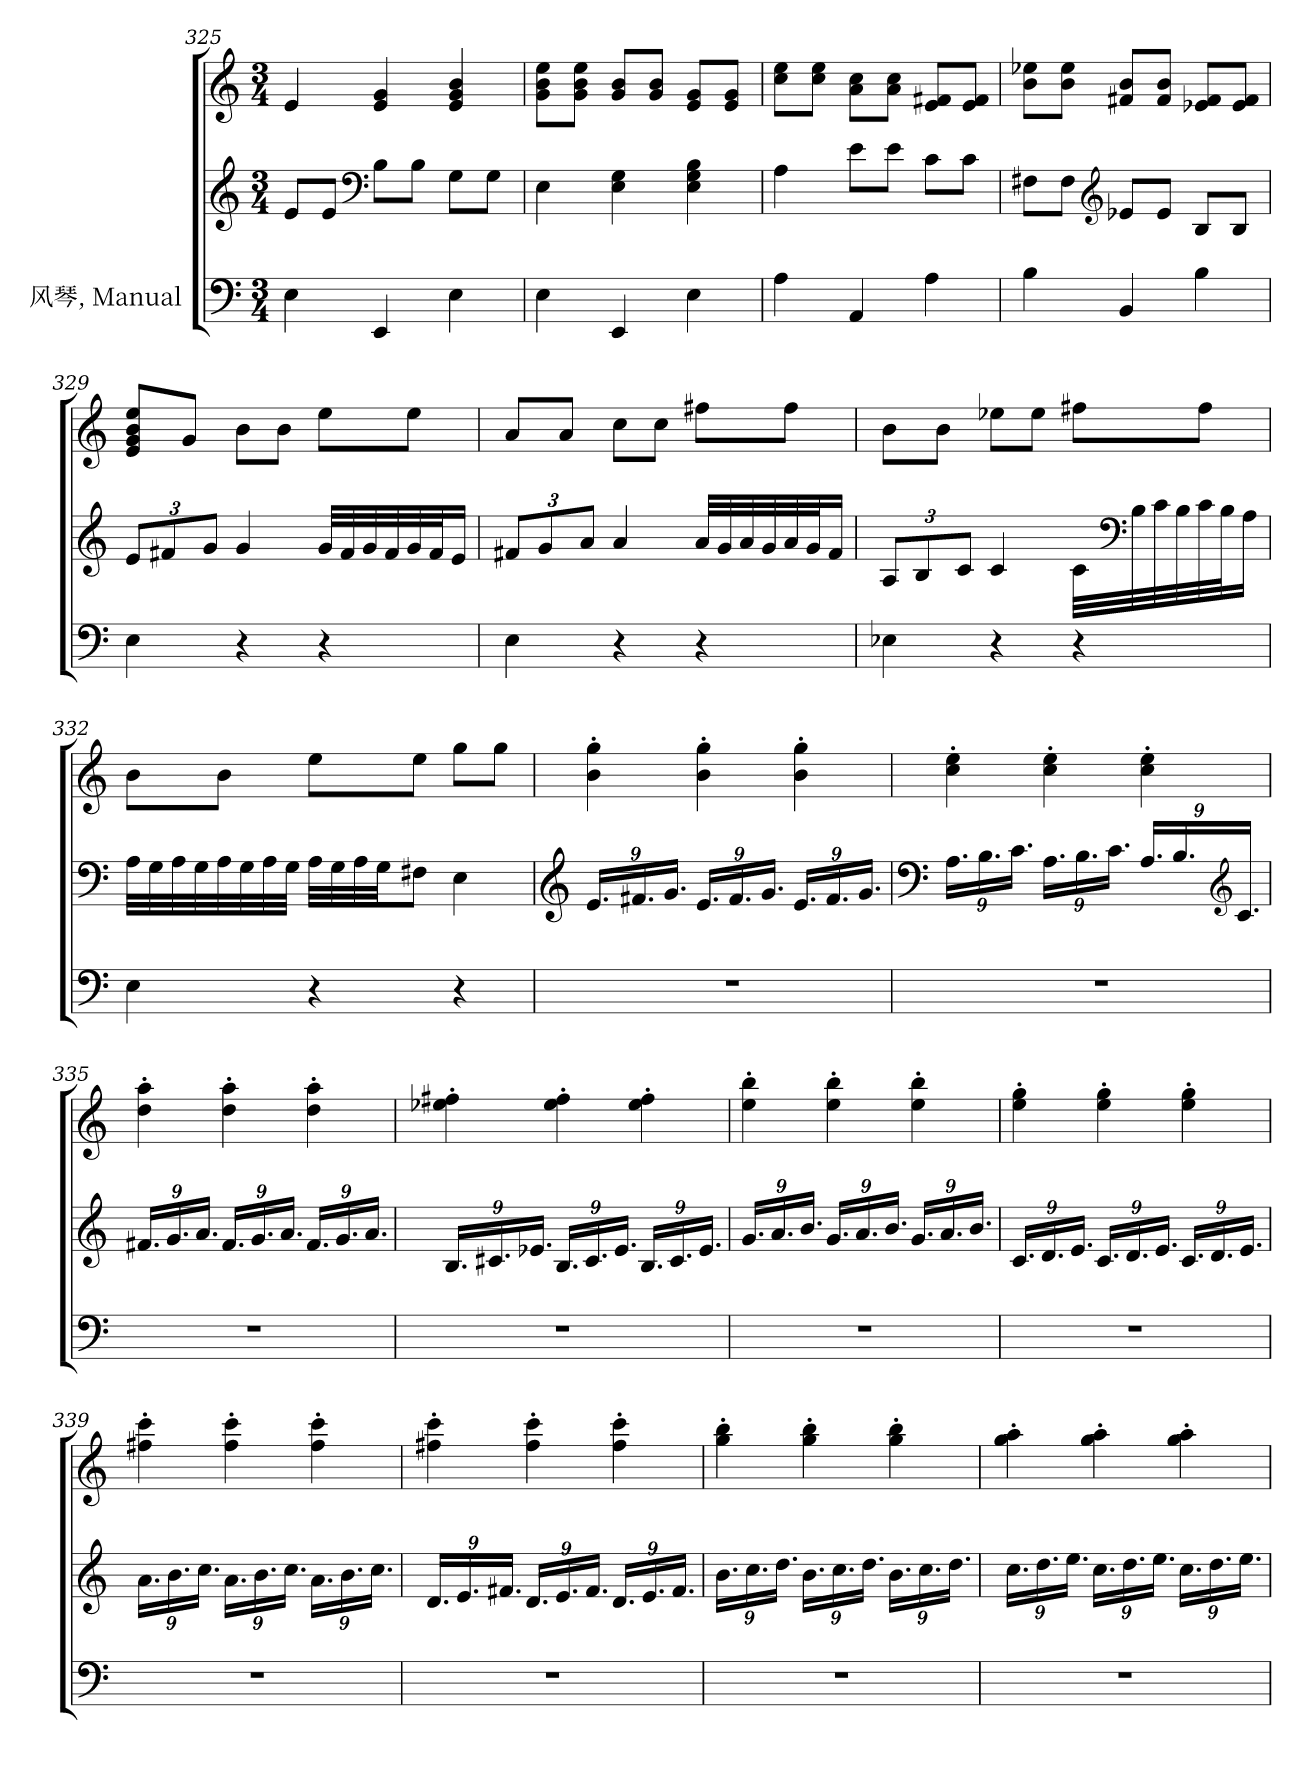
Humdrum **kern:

**kern	**kern	**kern
*part1	*part1	*part1
*staff3	*staff2	*staff1
*I"风琴, Manual	*	*
*clefF4	*clefG2	*clefG2
*k[]	*k[]	*k[]
*M3/4	*M3/4	*M3/4
=325	=325	=325
4E\	8e/L	4e/
.	8e/J	.
*	*clefF4	*
4EE/	8B\L	4e/ 4g/
.	8B\J	.
4E\	8G\L	4e/ 4g/ 4b/
.	8G\J	.
=326	=326	=326
4E\	4E\	8g\ 8b\ 8ee\L
.	.	8g\ 8b\ 8ee\J
4EE/	4E\ 4G\	8g/ 8b/L
.	.	8g/ 8b/J
4E\	4E\ 4G\ 4B\	8e/ 8g/L
.	.	8e/ 8g/J
=327	=327	=327
4A\	4A\	8cc\ 8ee\L
.	.	8cc\ 8ee\J
4AA/	8e\L	8a\ 8cc\L
.	8e\J	8a\ 8cc\J
4A\	8c\L	8e/ 8f#X/L
.	8c\J	8e/ 8f#/J
=328	=328	=328
4B\	8F#X\L	8b\ 8ee-X\L
.	8F#\J	8b\ 8ee-\J
*	*clefG2	*
4BB/	8e-X/L	8f#X/ 8b/L
.	8e-/J	8f#/ 8b/J
4B\	8B/L	8e-X/ 8f#/L
.	8B/J	8e-/ 8f#/J
!!LO:LB:g=z
=329	=329	=329
*	*Xbrackettup	*
4E\	12e/L	8e/ 8g/ 8b/ 8ee/L
.	12f#X/	.
.	.	8g/J
.	12g/J	.
4r	4g/	8b\L
.	.	8b\J
4r	32g/LLL	8ee\L
.	32f#/	.
.	32g/	.
.	32f#/	.
.	32g/	8ee\J
.	32f#/J	.
.	16e/JJ	.
=330	=330	=330
4E\	12f#X/L	8a/L
.	12g/	.
.	.	8a/J
.	12a/J	.
4r	4a/	8cc\L
.	.	8cc\J
4r	32a/LLL	8ff#X\L
.	32g/	.
.	32a/	.
.	32g/	.
.	32a/	8ff#\J
.	32g/J	.
.	16f#/JJ	.
=331	=331	=331
4E-X\	12A/L	8b\L
.	12B/	.
.	.	8b\J
.	12c/J	.
4r	4c/	8ee-X\L
.	.	8ee-\J
4r	32c\LLL	8ff#X\L
*	*clefF4	*
.	32B\	.
.	32c\	.
.	32B\	.
.	32c\	8ff#\J
.	32B\J	.
.	16A\JJ	.
!!LO:PB:g=z
=332	=332	=332
4E\	32A\LLL	8b\L
.	32G\	.
.	32A\	.
.	32G\	.
.	32A\	8b\J
.	32G\	.
.	32A\	.
.	32G\JJJ	.
4r	32A\LLL	8ee\L
.	32G\	.
.	32A\	.
.	32G\JJ	.
.	8F#X\J	8ee\J
4r	4E\	8gg\L
.	.	8gg\J
=333	=333	=333
*	*clefG2	*
2.r	18.e/LL	4b\' 4gg\'
.	18.f#X/	.
.	18.g/JJ	.
.	18.e/LL	4b\' 4gg\'
.	18.f#/	.
.	18.g/JJ	.
.	18.e/LL	4b\' 4gg\'
.	18.f#/	.
.	18.g/JJ	.
!!LO:LB:g=z
=334	=334	=334
*	*clefF4	*
2.r	18.A\LL	4cc\' 4ee\'
.	18.B\	.
.	18.c\JJ	.
.	18.A\LL	4cc\' 4ee\'
.	18.B\	.
.	18.c\JJ	.
.	18.A/LL	4cc\' 4ee\'
.	18.B/	.
*	*clefG2	*
.	18.c/JJ	.
=335	=335	=335
2.r	18.f#X/LL	4dd\' 4aa\'
.	18.g/	.
.	18.a/JJ	.
.	18.f#/LL	4dd\' 4aa\'
.	18.g/	.
.	18.a/JJ	.
.	18.f#/LL	4dd\' 4aa\'
.	18.g/	.
.	18.a/JJ	.
=336	=336	=336
2.r	18.B/LL	4ee-X\' 4ff#X\'
.	18.c#X/	.
.	18.e-X/JJ	.
.	18.B/LL	4ee-\' 4ff#\'
.	18.c#/	.
.	18.e-/JJ	.
.	18.B/LL	4ee-\' 4ff#\'
.	18.c#/	.
.	18.e-/JJ	.
!!LO:LB:g=z
=337	=337	=337
2.r	18.g/LL	4ee\' 4bb\'
.	18.a/	.
.	18.b/JJ	.
.	18.g/LL	4ee\' 4bb\'
.	18.a/	.
.	18.b/JJ	.
.	18.g/LL	4ee\' 4bb\'
.	18.a/	.
.	18.b/JJ	.
=338	=338	=338
2.r	18.c/LL	4ee\' 4gg\'
.	18.d/	.
.	18.e/JJ	.
.	18.c/LL	4ee\' 4gg\'
.	18.d/	.
.	18.e/JJ	.
.	18.c/LL	4ee\' 4gg\'
.	18.d/	.
.	18.e/JJ	.
=339	=339	=339
2.r	18.a\LL	4ff#X\' 4ccc\'
.	18.b\	.
.	18.cc\JJ	.
.	18.a\LL	4ff#\' 4ccc\'
.	18.b\	.
.	18.cc\JJ	.
.	18.a\LL	4ff#\' 4ccc\'
.	18.b\	.
.	18.cc\JJ	.
!!LO:LB:g=z
=340	=340	=340
2.r	18.d/LL	4ff#X\' 4ccc\'
.	18.e/	.
.	18.f#X/JJ	.
.	18.d/LL	4ff#\' 4ccc\'
.	18.e/	.
.	18.f#/JJ	.
.	18.d/LL	4ff#\' 4ccc\'
.	18.e/	.
.	18.f#/JJ	.
=341	=341	=341
2.r	18.b\LL	4gg\' 4bb\'
.	18.cc\	.
.	18.dd\JJ	.
.	18.b\LL	4gg\' 4bb\'
.	18.cc\	.
.	18.dd\JJ	.
.	18.b\LL	4gg\' 4bb\'
.	18.cc\	.
.	18.dd\JJ	.
=342	=342	=342
2.r	18.cc\LL	4gg\' 4aa\'
.	18.dd\	.
.	18.ee\JJ	.
.	18.cc\LL	4gg\' 4aa\'
.	18.dd\	.
.	18.ee\JJ	.
.	18.cc\LL	4gg\' 4aa\'
.	18.dd\	.
.	18.ee\JJ	.
=	=	=
*-	*-	*-
